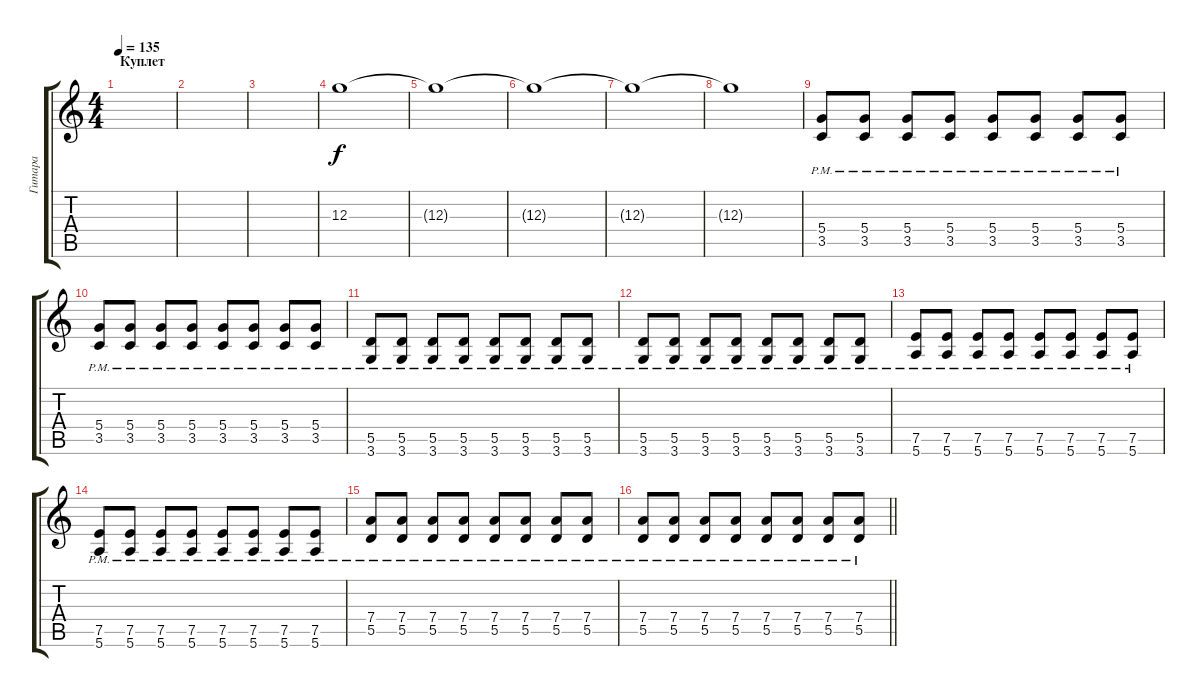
\track ("Гитара" "Гитара") {instrument electricguitarjazz}
\staff {score tabs}
\tuning (E4 B3 G3 D3 A2 E2) {hide}
\ts (4 4)
\section ("" "Куплет")
\tempo 135
\clef g2
\ks c
|
|
|
12.3.1{volume 8} |
12.3{t}.1 |
12.3{t}.1 |
12.3{t}.1 |
12.3{t}.1{volume 4} |
(5.4{pm} 3.5{pm}).8{volume 11} (5.4{pm} 3.5{pm}).8 (5.4{pm} 3.5{pm}).8 (5.4{pm} 3.5{pm}).8 (5.4{pm} 3.5{pm}).8 (5.4{pm} 3.5{pm}).8 (5.4{pm} 3.5{pm}).8 (5.4{pm} 3.5{pm}).8 |
(5.4{pm} 3.5{pm}).8 (5.4{pm} 3.5{pm}).8 (5.4{pm} 3.5{pm}).8 (5.4{pm} 3.5{pm}).8 (5.4{pm} 3.5{pm}).8 (5.4{pm} 3.5{pm}).8 (5.4{pm} 3.5{pm}).8 (5.4{pm} 3.5{pm}).8 |
(5.5{pm} 3.6{pm}).8 (5.5{pm} 3.6{pm}).8 (5.5{pm} 3.6{pm}).8 (5.5{pm} 3.6{pm}).8 (5.5{pm} 3.6{pm}).8 (5.5{pm} 3.6{pm}).8 (5.5{pm} 3.6{pm}).8 (5.5{pm} 3.6{pm}).8 |
(5.5{pm} 3.6{pm}).8 (5.5{pm} 3.6{pm}).8 (5.5{pm} 3.6{pm}).8 (5.5{pm} 3.6{pm}).8 (5.5{pm} 3.6{pm}).8 (5.5{pm} 3.6{pm}).8 (5.5{pm} 3.6{pm}).8 (5.5{pm} 3.6{pm}).8 |
(7.5{pm} 5.6{pm}).8 (7.5{pm} 5.6{pm}).8 (7.5{pm} 5.6{pm}).8 (7.5{pm} 5.6{pm}).8 (7.5{pm} 5.6{pm}).8 (7.5{pm} 5.6{pm}).8 (7.5{pm} 5.6{pm}).8 (7.5{pm} 5.6{pm}).8 |
(7.5{pm} 5.6{pm}).8 (7.5{pm} 5.6{pm}).8 (7.5{pm} 5.6{pm}).8 (7.5{pm} 5.6{pm}).8 (7.5{pm} 5.6{pm}).8 (7.5{pm} 5.6{pm}).8 (7.5{pm} 5.6{pm}).8 (7.5{pm} 5.6{pm}).8 |
(7.4{pm} 5.5{pm}).8 (7.4{pm} 5.5{pm}).8 (7.4{pm} 5.5{pm}).8 (7.4{pm} 5.5{pm}).8 (7.4{pm} 5.5{pm}).8 (7.4{pm} 5.5{pm}).8 (7.4{pm} 5.5{pm}).8 (7.4{pm} 5.5{pm}).8 |
\barLineRight lightlight
(7.4{pm} 5.5{pm}).8 (7.4{pm} 5.5{pm}).8 (7.4{pm} 5.5{pm}).8 (7.4{pm} 5.5{pm}).8 (7.4{pm} 5.5{pm}).8 (7.4{pm} 5.5{pm}).8 (7.4{pm} 5.5{pm}).8 (7.4{pm} 5.5{pm}).8
